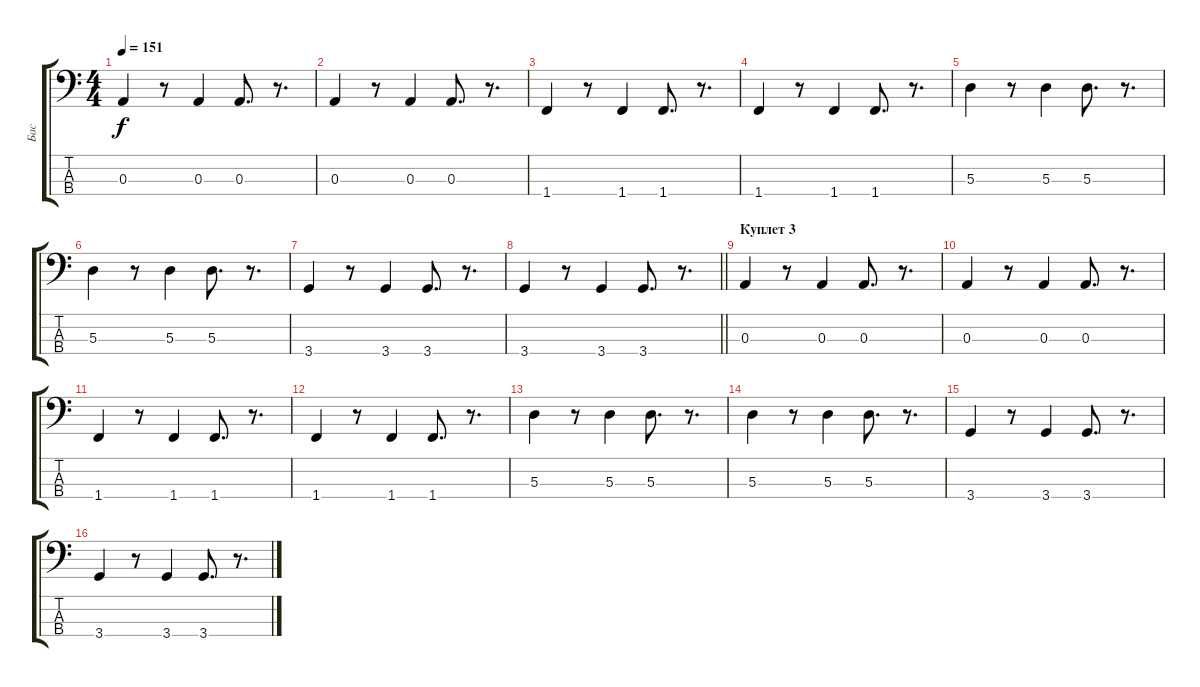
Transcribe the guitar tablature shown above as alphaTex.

\track ("Бас" "Бас") {instrument electricbassfinger}
\staff {score tabs}
\tuning (G2 D2 A1 E1) {hide}
\ts (4 4)
\tempo 151
\clef f4
\ks c
0.3.4{dy f} r.8 0.3.4 0.3.8{d} r.8{d} |
0.3.4 r.8 0.3.4 0.3.8{d} r.8{d} |
1.4.4 r.8 1.4.4 1.4.8{d} r.8{d} |
1.4.4 r.8 1.4.4 1.4.8{d} r.8{d} |
5.3.4 r.8 5.3.4 5.3.8{d} r.8{d} |
5.3.4 r.8 5.3.4 5.3.8{d} r.8{d} |
3.4.4 r.8 3.4.4 3.4.8{d} r.8{d} |
\barLineRight lightlight
3.4.4 r.8 3.4.4 3.4.8{d} r.8{d} |
\section ("" "Куплет 3")
0.3.4 r.8 0.3.4 0.3.8{d} r.8{d} |
0.3.4 r.8 0.3.4 0.3.8{d} r.8{d} |
1.4.4 r.8 1.4.4 1.4.8{d} r.8{d} |
1.4.4 r.8 1.4.4 1.4.8{d} r.8{d} |
5.3.4 r.8 5.3.4 5.3.8{d} r.8{d} |
5.3.4 r.8 5.3.4 5.3.8{d} r.8{d} |
3.4.4 r.8 3.4.4 3.4.8{d} r.8{d} |
3.4.4 r.8 3.4.4 3.4.8{d} r.8{d}
